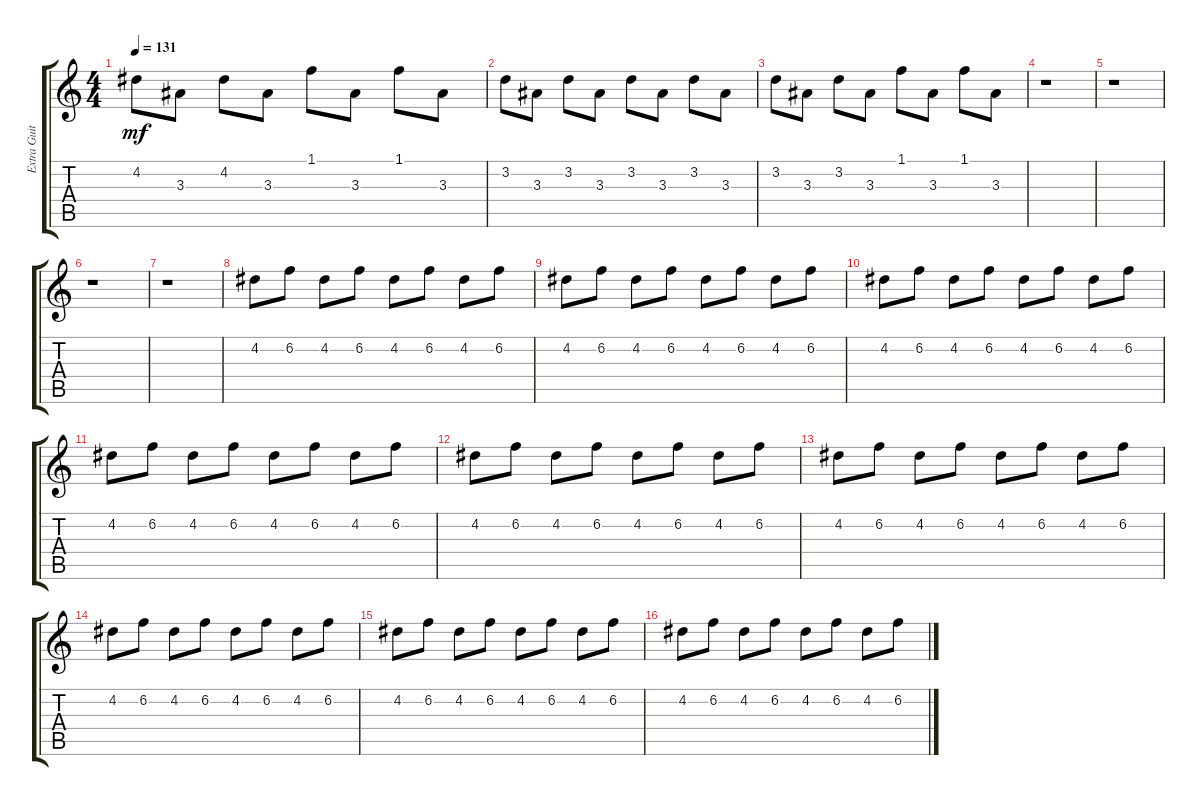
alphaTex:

\track ("Extra Guitar - Backup / Effects" "Extra Guit") {instrument electricguitarclean}
\staff {score tabs}
\tuning (E4 B3 G3 D3 A2 E2) {hide}
\ts (4 4)
\tempo 131
\clef g2
\ks c
4.2.8{dy mf} 3.3.8 4.2.8 3.3.8 1.1.8 3.3.8 1.1.8 3.3.8 |
3.2.8 3.3.8 3.2.8 3.3.8 3.2.8 3.3.8 3.2.8 3.3.8 |
3.2.8 3.3.8 3.2.8 3.3.8 1.1.8 3.3.8 1.1.8 3.3.8 |
r.1 |
r.1 |
r.1 |
r.1 |
4.2.8{instrument electricguitarjazz} 6.2.8 4.2.8 6.2.8 4.2.8 6.2.8 4.2.8 6.2.8 |
4.2.8 6.2.8 4.2.8 6.2.8 4.2.8 6.2.8 4.2.8 6.2.8 |
4.2.8 6.2.8 4.2.8 6.2.8 4.2.8 6.2.8 4.2.8 6.2.8 |
4.2.8 6.2.8 4.2.8 6.2.8 4.2.8 6.2.8 4.2.8 6.2.8 |
4.2.8 6.2.8 4.2.8 6.2.8 4.2.8 6.2.8 4.2.8 6.2.8 |
4.2.8 6.2.8 4.2.8 6.2.8 4.2.8 6.2.8 4.2.8 6.2.8 |
4.2.8 6.2.8 4.2.8 6.2.8 4.2.8 6.2.8 4.2.8 6.2.8 |
4.2.8 6.2.8 4.2.8 6.2.8 4.2.8 6.2.8 4.2.8 6.2.8 |
4.2.8 6.2.8 4.2.8 6.2.8 4.2.8 6.2.8 4.2.8 6.2.8
